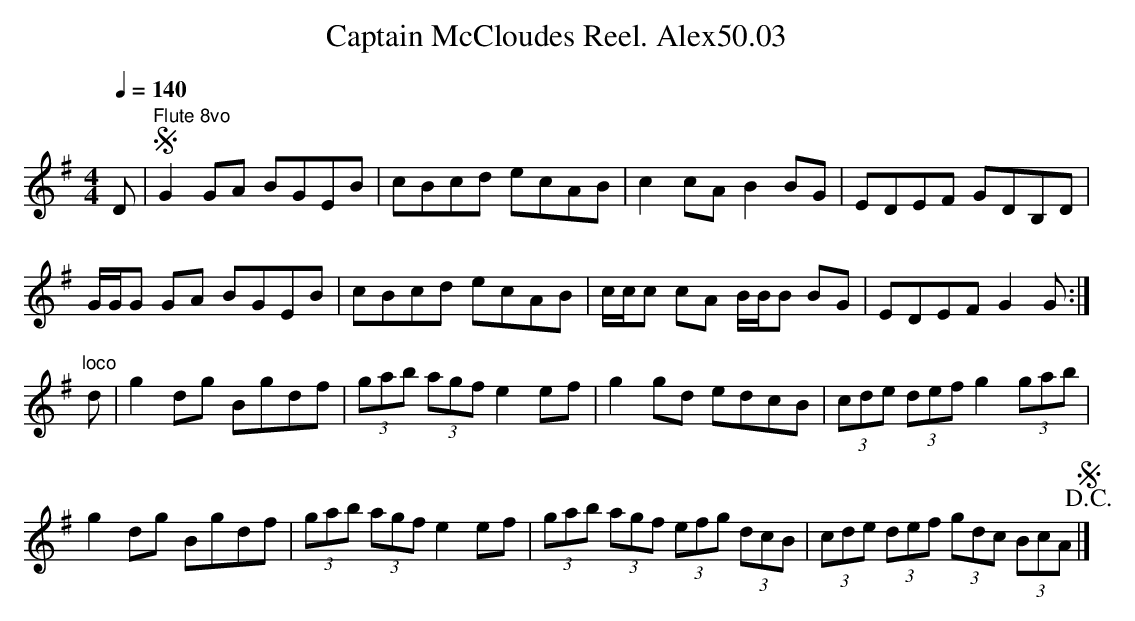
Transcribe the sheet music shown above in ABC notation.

X:1
T:Captain McCloudes Reel. Alex50.03
M:4/4
L:1/8
Q:1/4=140
K:G
D|!segno!"Flute 8vo"G2 GA BGEB|cBcd ecAB|c2 cA B2 BG|EDEF GDB,D|
G/G/G GA BGEB|cBcd ecAB|c/c/c cA B/B/B BG|EDEF G2G:|
"loco"d|g2 dg Bgdf|(3gab (3agf e2 ef|g2 gd edcB|(3cde (3def g2 (3gab|
g2 dg Bgdf|(3gab (3agf e2 ef|(3gab (3agf (3efg (3dcB|(3cde (3def (3gdc (3BcA!D.C.!!segno!|]
